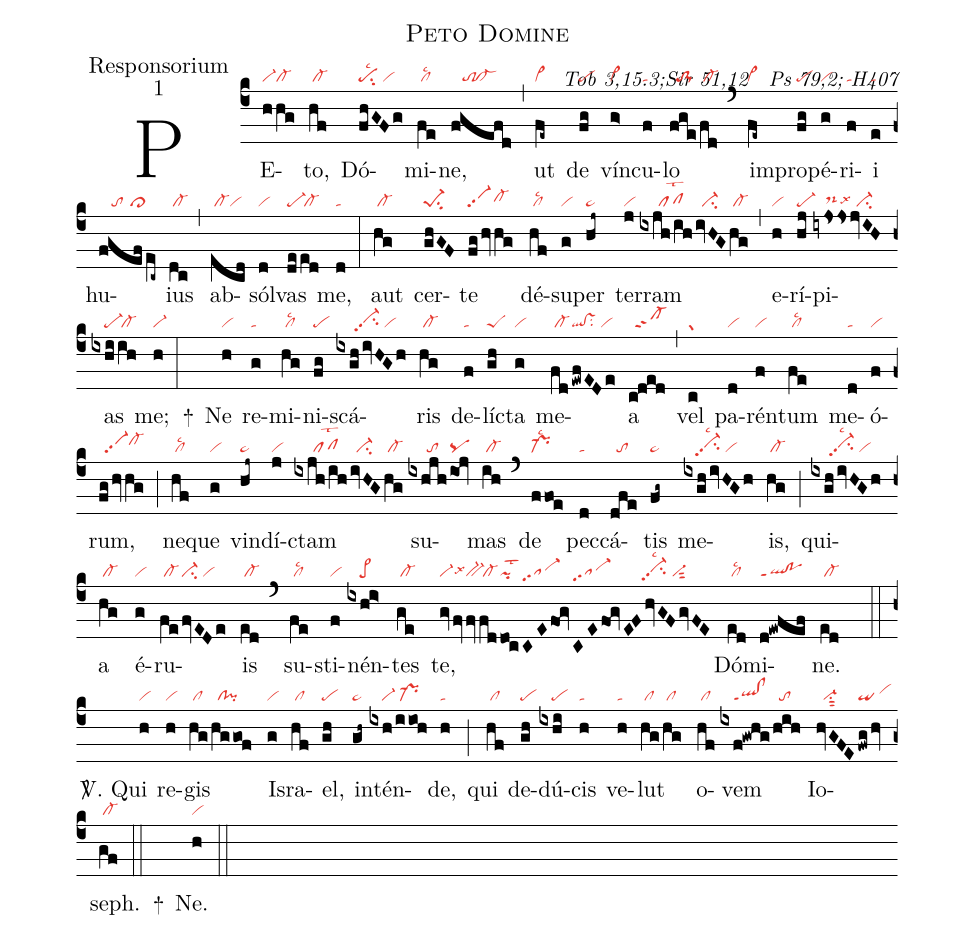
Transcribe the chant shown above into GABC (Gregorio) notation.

name:Peto Domine;
office-part:Responsorium;
mode:1;
commentary:Tob 3,15.3;Sir 51,12 ꝟ Ps 79,2; H407;
nabc-lines:1;
%%
(c4)PE(hhg|vi-cl-)to,(hf|/cl-) Dó(fhGFg|pesu2lsc2/vi)mi(fe|/cllsc2)ne,(fgefd|///to!cl-) (,) ut(fe~|cl~) de(fg|pe) vín(g>|vi>)cu(f|ta)lo(fge|//to-1|fd|/cl-) (`) im(fe~|cl~)pro(fg|pe)pé(g|vi)ri(f|ta)i(e|ta) hu(fgef/ec~|////to//cl>)ius(dc|/cl-) (,) ab(ecd|/cl-vi)sól(d|vi)vas(de|pe-|/ed|/cl-) me,(d|ta) (:)
aut(hg|/cl-) cer(ghGF|pe-1su2)te(fghv|vi-pp2|hg|cl-hh) dé(hf|/cllsc2)su(g|vi)per(hj~|pe~) ter(j|vi)ram(ixjh/ih|//////pflst2|ivHG|//ci-|hg|/cl-) (,) e(h|vi)rí(hj|pe-)pi(iyjss|////ds-hhlsx6|jvIH|//ci-)as(ixhi|////pe-|/ih|/cl-) me;(h|vi-) (:)
+()
Ne(h|vi) re(g|ta)mi(hg|/cllsc2)ni(fg|pe)scá(ixghivHGh|//////vi-hhpp2su2/vi)ris(hg|/cl-) de(f|ta)lí(gh|peS)cta(g|vi) me(fd|/cl-|ewfEDe|ql!vssu2/vi)a(c!ded|//sf-) (,) vel(c|gr) pa(d|vi)rén(f|vi)tum(fe|/cllsc2) me(d|ta)ó(f|vi)rum,(fghv|//vi-pp2|hg|/cl-hi) (;)
ne(hf|/cllsc2)que(g|vi) vin(hj~|pe~)dí(j|vi)ctam(ixjh/ih|//////pflst2|ivHG|//ci-|hg|/cl-) su(ixhjh|//////to|/ioj|pq)mas(ih|/cl-) (`) de(ffoe|pr-lsc2) pec(d|ta)cá(dfe|//to)tis(fg~|pe~) me(ixghivHGh|////vi-hhlsc2pp2su2/vi)is,(hg|/cl-) (;)
qui(ixghivHGh|//////vi-hhlsc2pp2su2/vi)a(hg|/cl-) é(g|vi)ru(fe|/cl-|fvEDe|vi-su2/vi)is(ed|/cl-) (`) su(fe|/cllsc2)sti(f|vi)nén(ixhi>|////pe>)tes(ge|/cl-) te,(gvfvv|vi-lsx6bv-|fd|/cl-|doc|pilst2|/CEfog|sa-pp1|/CEfog|sa-pp1|/EFhvGFgvFE|//////vi-hhlsc2pp2su2/vi-sut2) Dó(ed|/cllsc2)mi(d!ewfef|ql!poppt1)ne.(ed|/cl-) (::)
<sp>V/</sp>.
Qui(h|vi) re(h|vi)gis(hg|/cl|/hggof|//cl!pi) Is(g|vi)ra(hf|/cl)el,(gh|pe) in(gh~|pe~)tén(ixh/iioh|////vi-/pr-)de,(h|ta) (;)
qui(hf|/cl) de(gh|pe)dú(ixhi|////pe)cis(h|ta) ve(h|ta)lut(hg|/cl|/hg|/cl) o(hf|/cl)vem(ixf!gwhg|////ql!clppt1|/hih|//to) Io(hvGFE|//vi-su1sut2|fwghv|qi/vihi)seph.(gf|/cl-) (::)

+() Ne.(h|vi) (::)
